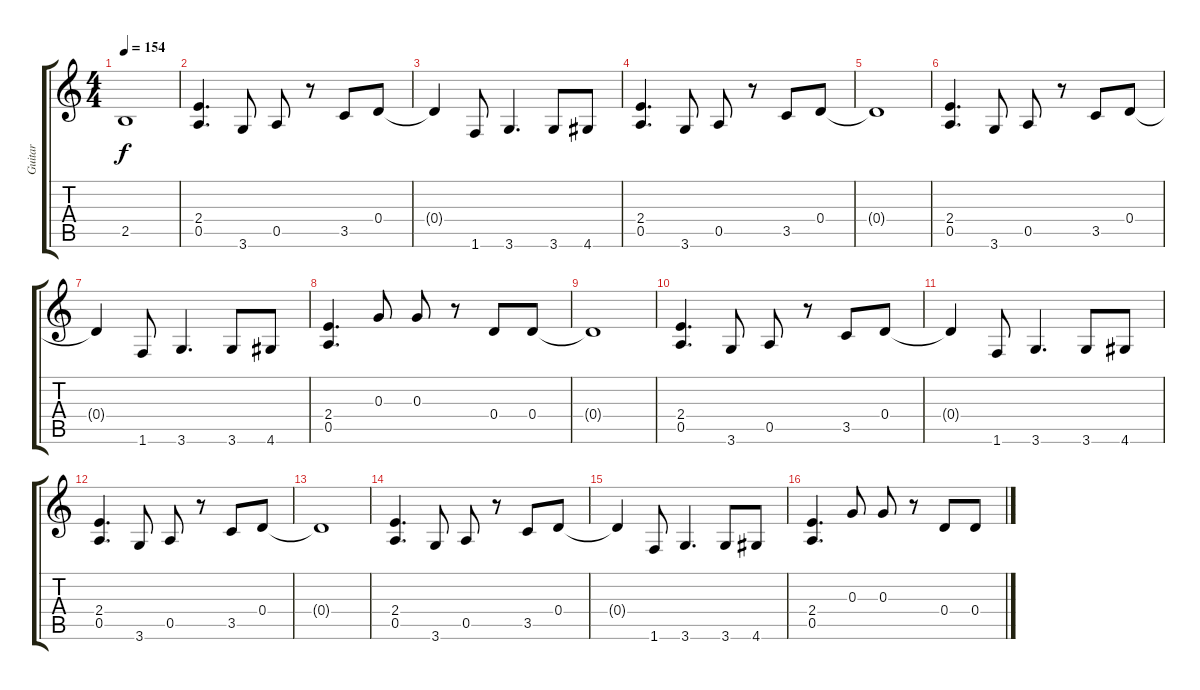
\track ("Guitar " "Guitar ") {instrument distortionguitar}
\staff {score tabs}
\tuning (E4 B3 G3 D3 A2 E2) {hide}
\ts (4 4)
\tempo 154
\clef g2
\ks c
2.5{t}.1{dy f} |
(2.4 0.5).4{d} 3.6.8 0.5.8 r.8 3.5.8 0.4.8 |
0.4{t}.4 1.6.8 3.6.4{d} 3.6.8 4.6.8 |
(2.4 0.5).4{d} 3.6.8 0.5.8 r.8 3.5.8 0.4.8 |
0.4{t}.1 |
(2.4 0.5).4{d} 3.6.8 0.5.8 r.8 3.5.8 0.4.8 |
0.4{t}.4 1.6.8 3.6.4{d} 3.6.8 4.6.8 |
(2.4 0.5).4{d} 0.3.8 0.3.8 r.8 0.4.8 0.4.8 |
0.4{t}.1 |
(2.4 0.5).4{d} 3.6.8 0.5.8 r.8 3.5.8 0.4.8 |
0.4{t}.4 1.6.8 3.6.4{d} 3.6.8 4.6.8 |
(2.4 0.5).4{d} 3.6.8 0.5.8 r.8 3.5.8 0.4.8 |
0.4{t}.1 |
(2.4 0.5).4{d} 3.6.8 0.5.8 r.8 3.5.8 0.4.8 |
0.4{t}.4 1.6.8 3.6.4{d} 3.6.8 4.6.8 |
(2.4 0.5).4{d} 0.3.8 0.3.8 r.8 0.4.8 0.4.8
